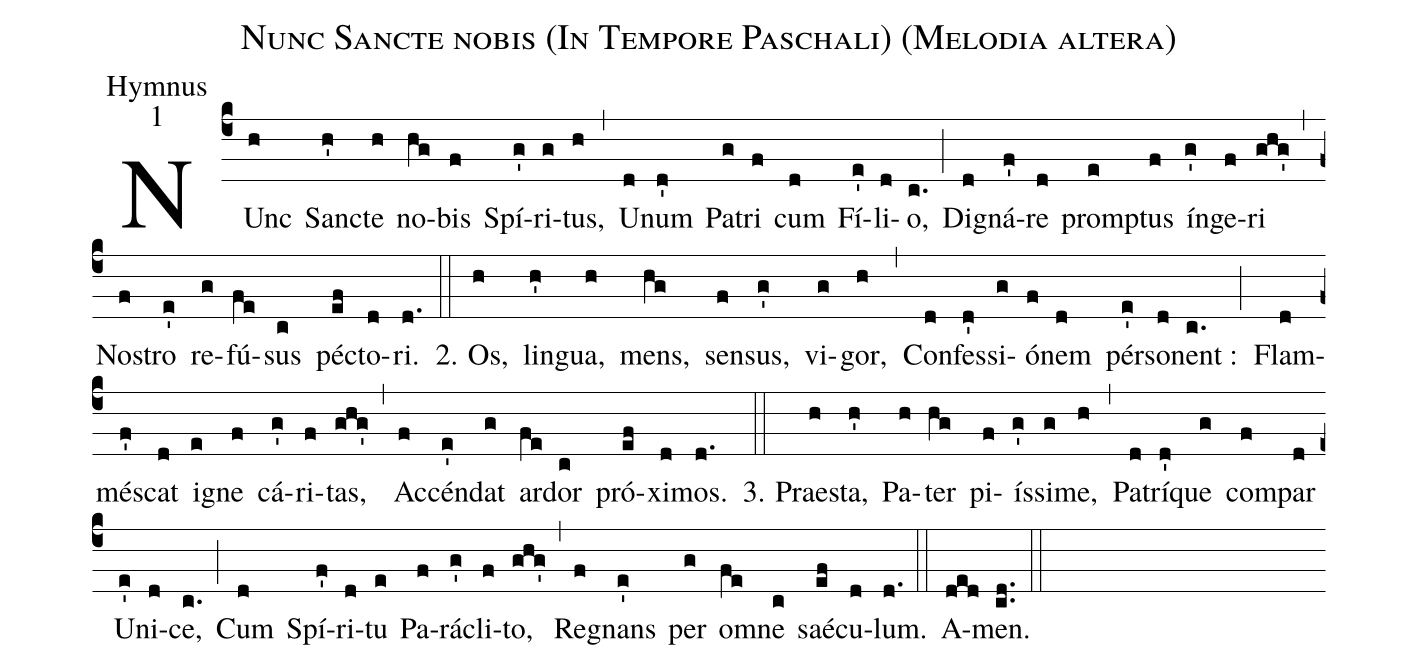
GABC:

name:Nunc Sancte nobis (In Tempore Paschali) (Melodia altera);
office-part:Hymnus;
mode:1;
%%
(c4) NUnc(h) San(h')cte(h) no(hg)bis(f) Spí(g')ri(g)tus,(h) (,)
U(d)num(d') Pa(g)tri(f) cum(d) Fí(e')li(d)o,(c.) (;)
Di(d)gná(f')re(d) prom(e)ptus(f) ín(g')ge(f)ri(ghg') (,)
No(f)stro(e') re(g)fú(fe)sus(c) pé(ef)cto(d)ri.(d.) (::)

2. Os,(h) lin(h')gua,(h) mens,(hg) sen(f)sus,(g') vi(g)gor,(h) (,)
Con(d)fes(d')si(g)ó(f)nem(d) pér(e')so(d)nent :(c.) (;)
Flam(d)mé(f')scat(d) i(e)gne(f) cá(g')ri(f)tas,(ghg') (,)
Ac(f)cén(e')dat(g) ar(fe)dor(c) pró(ef)xi(d)mos.(d.) (::)

3. Prae(h)sta,(h') Pa(h)ter(hg) pi(f)ís(g')si(g)me,(h) (,)
Pa(d)trí(d')que(g) com(f)par(d) U(e')ni(d)ce,(c.) (;)
Cum(d) Spí(f')ri(d)tu(e) Pa(f)rá(g')cli(f)to,(ghg') (,)
Re(f)gnans(e') per(g) o(fe)mne(c) saé(ef)cu(d)lum.(d.) (::)

A(ded)men.(cd..) (::)
